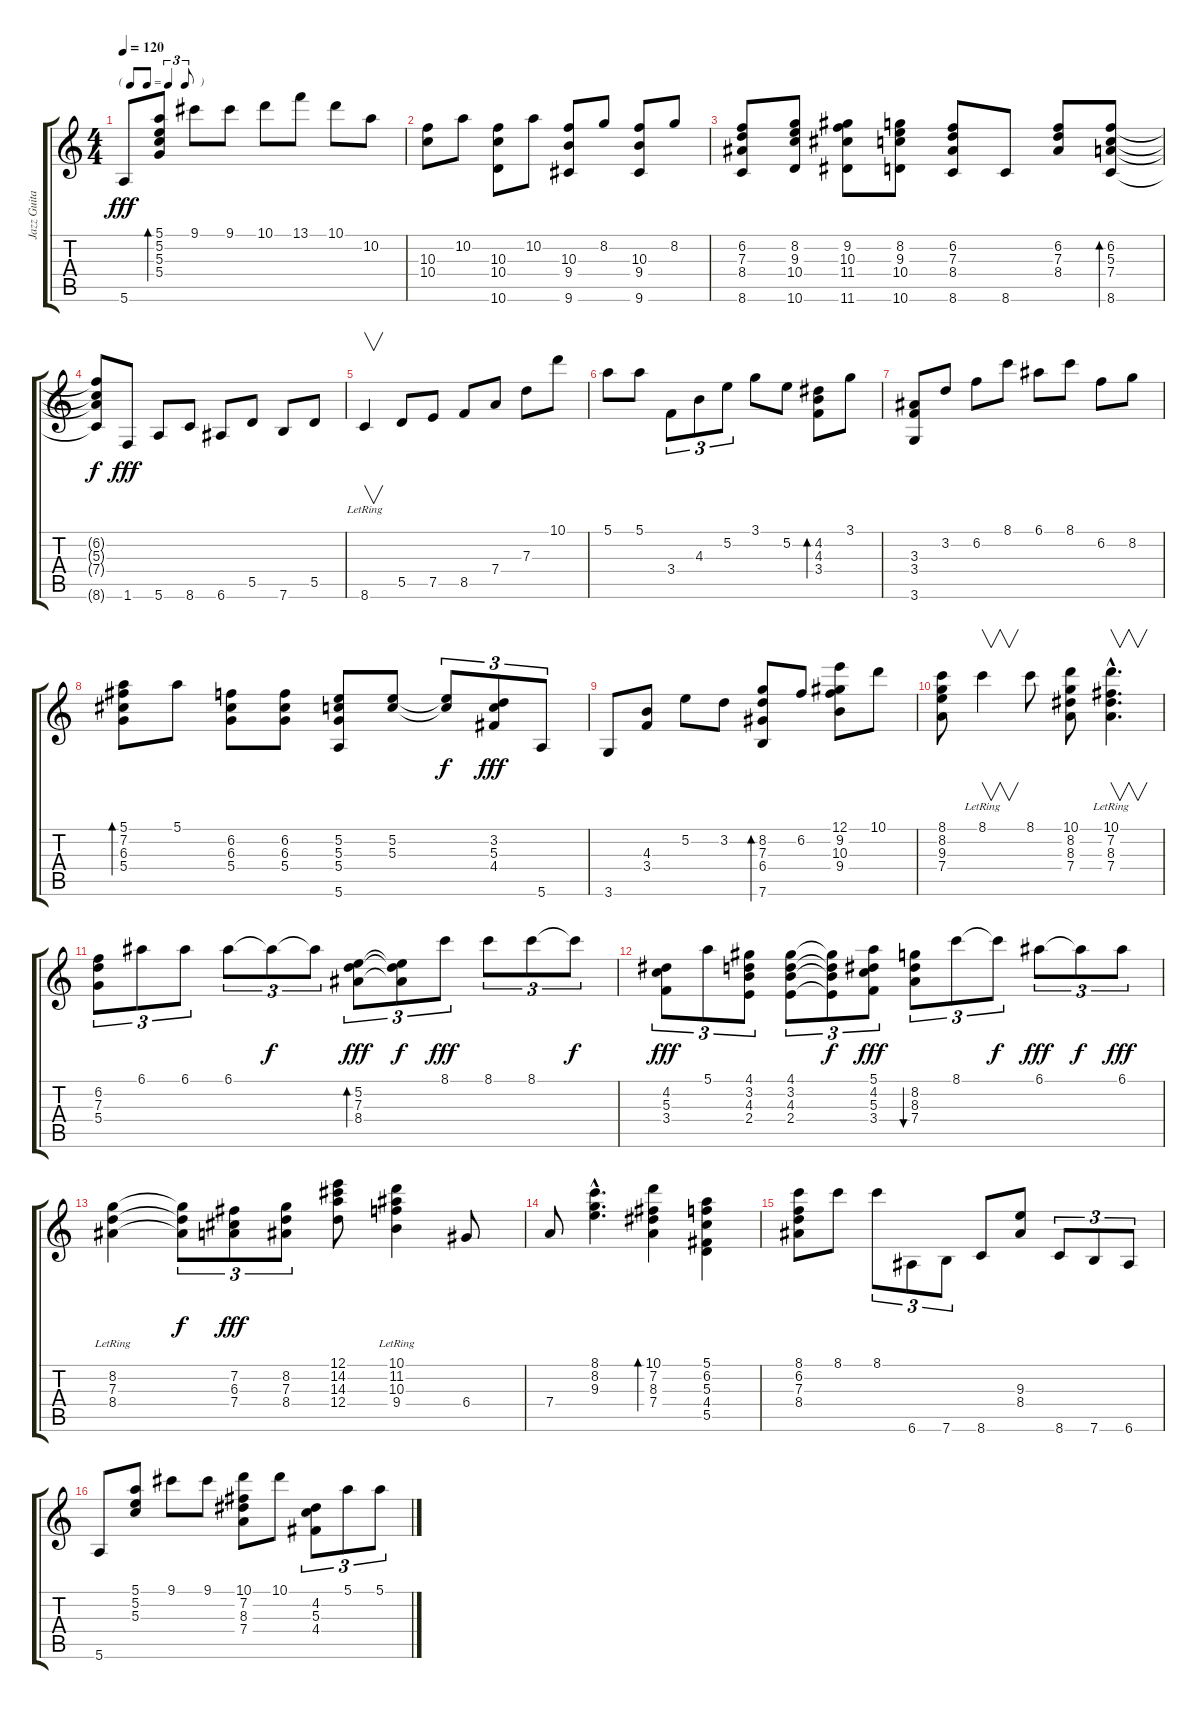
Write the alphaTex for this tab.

\track ("Jazz Guitar" "Jazz Guita") {instrument electricguitarjazz}
\staff {score tabs}
\tuning (E4 B3 G3 D3 A2 E2) {hide}
\ts (4 4)
\tf triplet8th
\tempo 120
\clef g2
\ks c
5.6.8{dy fff} (5.1 5.2 5.3 5.4).8{bd 480} 9.1.8 9.1.8 10.1.8 13.1.8 10.1.8 10.2.8 |
(10.3 10.4).8 10.2.8 (10.3 10.4 10.6).8 10.2.8 (10.3 9.4 9.6).8 8.2.8 (10.3 9.4 9.6).8 8.2.8 |
(6.2 7.3 8.4 8.6).8 (8.2 9.3 10.4 10.6).8 (9.2 10.3 11.4 11.6).8 (8.2 9.3 10.4 10.6).8 (6.2 7.3 8.4 8.6).8 8.6.8 (6.2 7.3 8.4).8 (6.2 5.3 7.4 8.6).8{bd 480} |
(6.2{t} 5.3{t} 7.4{t} 8.6{t}).8{dy f} 1.6.8{dy fff} 5.6.8 8.6.8 6.6.8 5.5.8 7.6.8 5.5.8 |
8.6{lr}.4{v} 5.5.8 7.5.8 8.5.8 7.4.8 7.3.8 10.1.8 |
5.1.8 5.1.8 3.4.8{tu (3 2)} 4.3.8{tu (3 2)} 5.2.8{tu (3 2)} 3.1.8 5.2.8 (4.2 4.3 3.4).8{bd 480} 3.1.8 |
(3.3 3.4 3.6).8 3.2.8 6.2.8 8.1.8 6.1.8 8.1.8 6.2.8 8.2.8 |
(5.1 7.2 6.3 5.4).8{bd 480} 5.1.8 (6.2 6.3 5.4).8 (6.2 6.3 5.4).8 (5.2 5.3 5.4 5.6).8 (5.2 5.3).8 (5.2{t} 5.3{t}).8{tu (3 2) dy f} (3.2 5.3 4.4).8{tu (3 2) dy fff} 5.6.8{tu (3 2)} |
3.6.8 (4.3 3.4).8 5.2.8 3.2.8 (8.2 7.3 6.4 7.6).8{bd 480} 6.2.8 (12.1 9.2 10.3 9.4).8 10.1.8 |
(8.1 8.2 9.3 7.4).8 8.1{lr}.4{v} 8.1.8 (10.1 8.2 8.3 7.4).8 (10.1{hac} 7.2{hac} 8.3{hac} 7.4{hac lr}).4{v d} |
(6.2 7.3 5.4).8{tu (3 2)} 6.1.8{tu (3 2)} 6.1.8{tu (3 2)} 6.1.8{tu (3 2)} 6.1{t}.8{tu (3 2) dy f} 6.1{t}.8{tu (3 2)} (5.2 7.3 8.4).8{tu (3 2) bd 480 dy fff} (5.2{t} 7.3{t} 8.4{t}).8{tu (3 2) dy f} 8.1.8{tu (3 2) dy fff} 8.1.8{tu (3 2)} 8.1.8{tu (3 2)} 8.1{t}.8{tu (3 2) dy f} |
(4.2 5.3 3.4).8{tu (3 2) dy fff} 5.1.8{tu (3 2)} (4.1 3.2 4.3 2.4).8{tu (3 2)} (4.1 3.2 4.3 2.4).8{tu (3 2)} (4.1{t} 3.2{t} 4.3{t} 2.4{t}).8{tu (3 2) dy f} (5.1 4.2 5.3 3.4).8{tu (3 2) dy fff} (8.2 8.3 7.4).8{tu (3 2) bu 480} 8.1.8{tu (3 2)} 8.1{t}.8{tu (3 2) dy f} 6.1.8{tu (3 2) dy fff} 6.1{t}.8{tu (3 2) dy f} 6.1.8{tu (3 2) dy fff} |
(8.2 7.3{lr} 8.4).4 (8.2{t} 7.3{t} 8.4{t}).8{tu (3 2) dy f} (7.2 6.3 7.4).8{tu (3 2) dy fff} (8.2 7.3 8.4).8{tu (3 2)} (12.1 14.2 14.3 12.4).8 (10.1 11.2 10.3 9.4{lr}).4 6.4.8 |
7.4.8 (8.1{hac} 8.2{hac} 9.3{hac}).4{d} (10.1 7.2 8.3 7.4).4{bd 480} (5.1 6.2 5.3 4.4 5.5).4 |
(8.1 6.2 7.3 8.4).8 8.1.8 8.1.8{tu (3 2)} 6.6.8{tu (3 2)} 7.6.8{tu (3 2)} 8.6.8 (9.3 8.4).8 8.6.8{tu (3 2)} 7.6.8{tu (3 2)} 6.6.8{tu (3 2)} |
5.6.8 (5.1 5.2 5.3).8 9.1.8 9.1.8 (10.1 7.2 8.3 7.4).8 10.1.8 (4.2 5.3 4.4).8{tu (3 2)} 5.1.8{tu (3 2)} 5.1.8{tu (3 2)}
